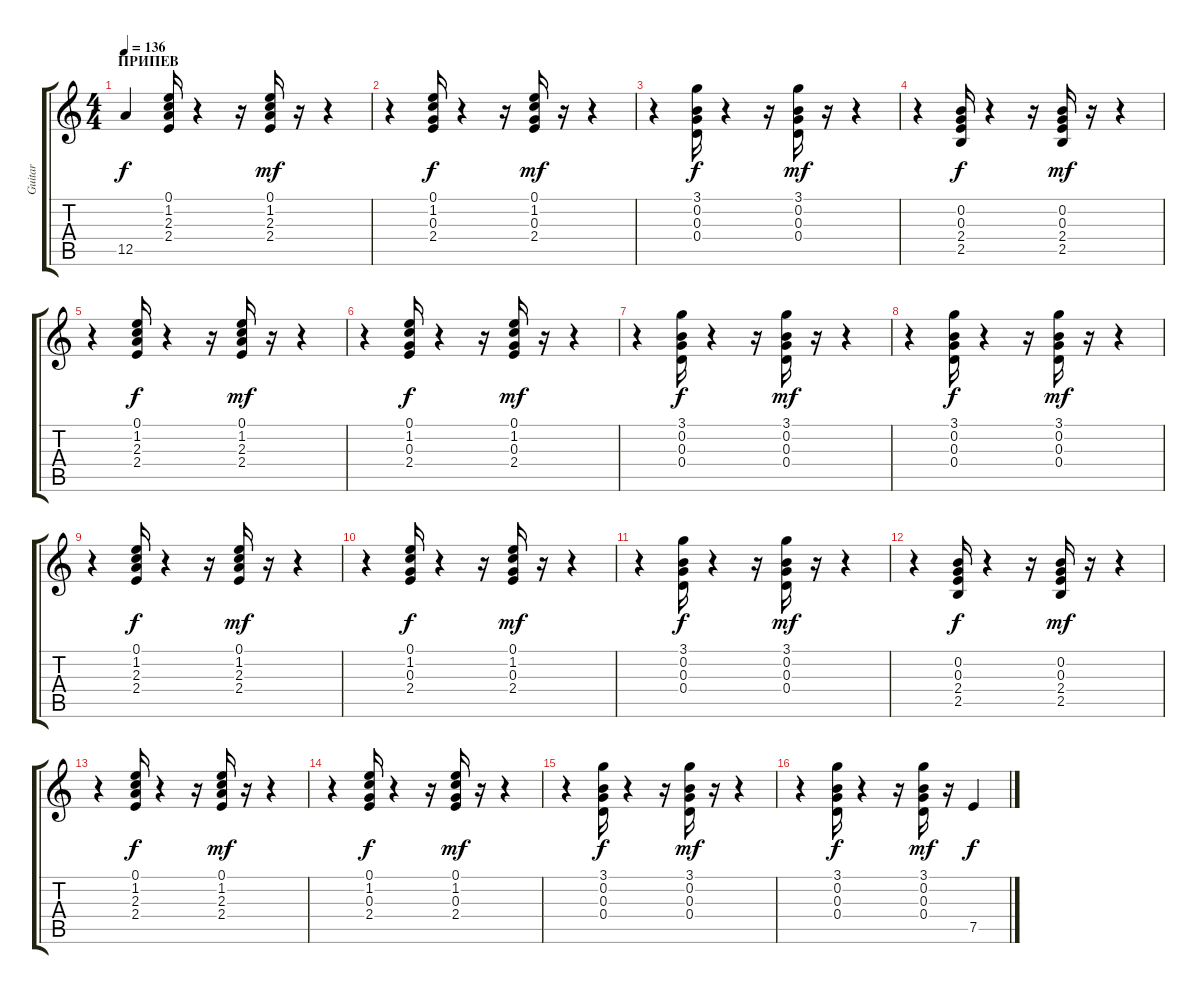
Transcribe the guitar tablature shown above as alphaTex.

\track ("Guitar" "Guitar") {instrument electricguitarclean}
\staff {score tabs}
\tuning (E4 B3 G3 D3 A2 E2) {hide}
\ts (4 4)
\section ("" "ПРИПЕВ")
\tempo 136
\clef g2
\ks c
12.5.4{dy f} (0.1 1.2 2.3 2.4).16 r.4 r.16 (0.1 1.2 2.3 2.4).16{dy mf} r.16 r.4 |
r.4 (0.1 1.2 0.3 2.4).16{dy f} r.4 r.16 (0.1 1.2 0.3 2.4).16{dy mf} r.16 r.4 |
r.4 (3.1 0.2 0.3 0.4).16{dy f} r.4 r.16 (3.1 0.2 0.3 0.4).16{dy mf} r.16 r.4 |
r.4 (0.2 0.3 2.4 2.5).16{dy f} r.4 r.16 (0.2 0.3 2.4 2.5).16{dy mf} r.16 r.4 |
r.4 (0.1 1.2 2.3 2.4).16{dy f} r.4 r.16 (0.1 1.2 2.3 2.4).16{dy mf} r.16 r.4 |
r.4 (0.1 1.2 0.3 2.4).16{dy f} r.4 r.16 (0.1 1.2 0.3 2.4).16{dy mf} r.16 r.4 |
r.4 (3.1 0.2 0.3 0.4).16{dy f} r.4 r.16 (3.1 0.2 0.3 0.4).16{dy mf} r.16 r.4 |
r.4 (3.1 0.2 0.3 0.4).16{dy f} r.4 r.16 (3.1 0.2 0.3 0.4).16{dy mf} r.16 r.4 |
r.4 (0.1 1.2 2.3 2.4).16{dy f} r.4 r.16 (0.1 1.2 2.3 2.4).16{dy mf} r.16 r.4 |
r.4 (0.1 1.2 0.3 2.4).16{dy f} r.4 r.16 (0.1 1.2 0.3 2.4).16{dy mf} r.16 r.4 |
r.4 (3.1 0.2 0.3 0.4).16{dy f} r.4 r.16 (3.1 0.2 0.3 0.4).16{dy mf} r.16 r.4 |
r.4 (0.2 0.3 2.4 2.5).16{dy f} r.4 r.16 (0.2 0.3 2.4 2.5).16{dy mf} r.16 r.4 |
r.4 (0.1 1.2 2.3 2.4).16{dy f} r.4 r.16 (0.1 1.2 2.3 2.4).16{dy mf} r.16 r.4 |
r.4 (0.1 1.2 0.3 2.4).16{dy f} r.4 r.16 (0.1 1.2 0.3 2.4).16{dy mf} r.16 r.4 |
r.4 (3.1 0.2 0.3 0.4).16{dy f} r.4 r.16 (3.1 0.2 0.3 0.4).16{dy mf} r.16 r.4 |
r.4 (3.1 0.2 0.3 0.4).16{dy f} r.4 r.16 (3.1 0.2 0.3 0.4).16{dy mf} r.16 7.5.4{dy f}
